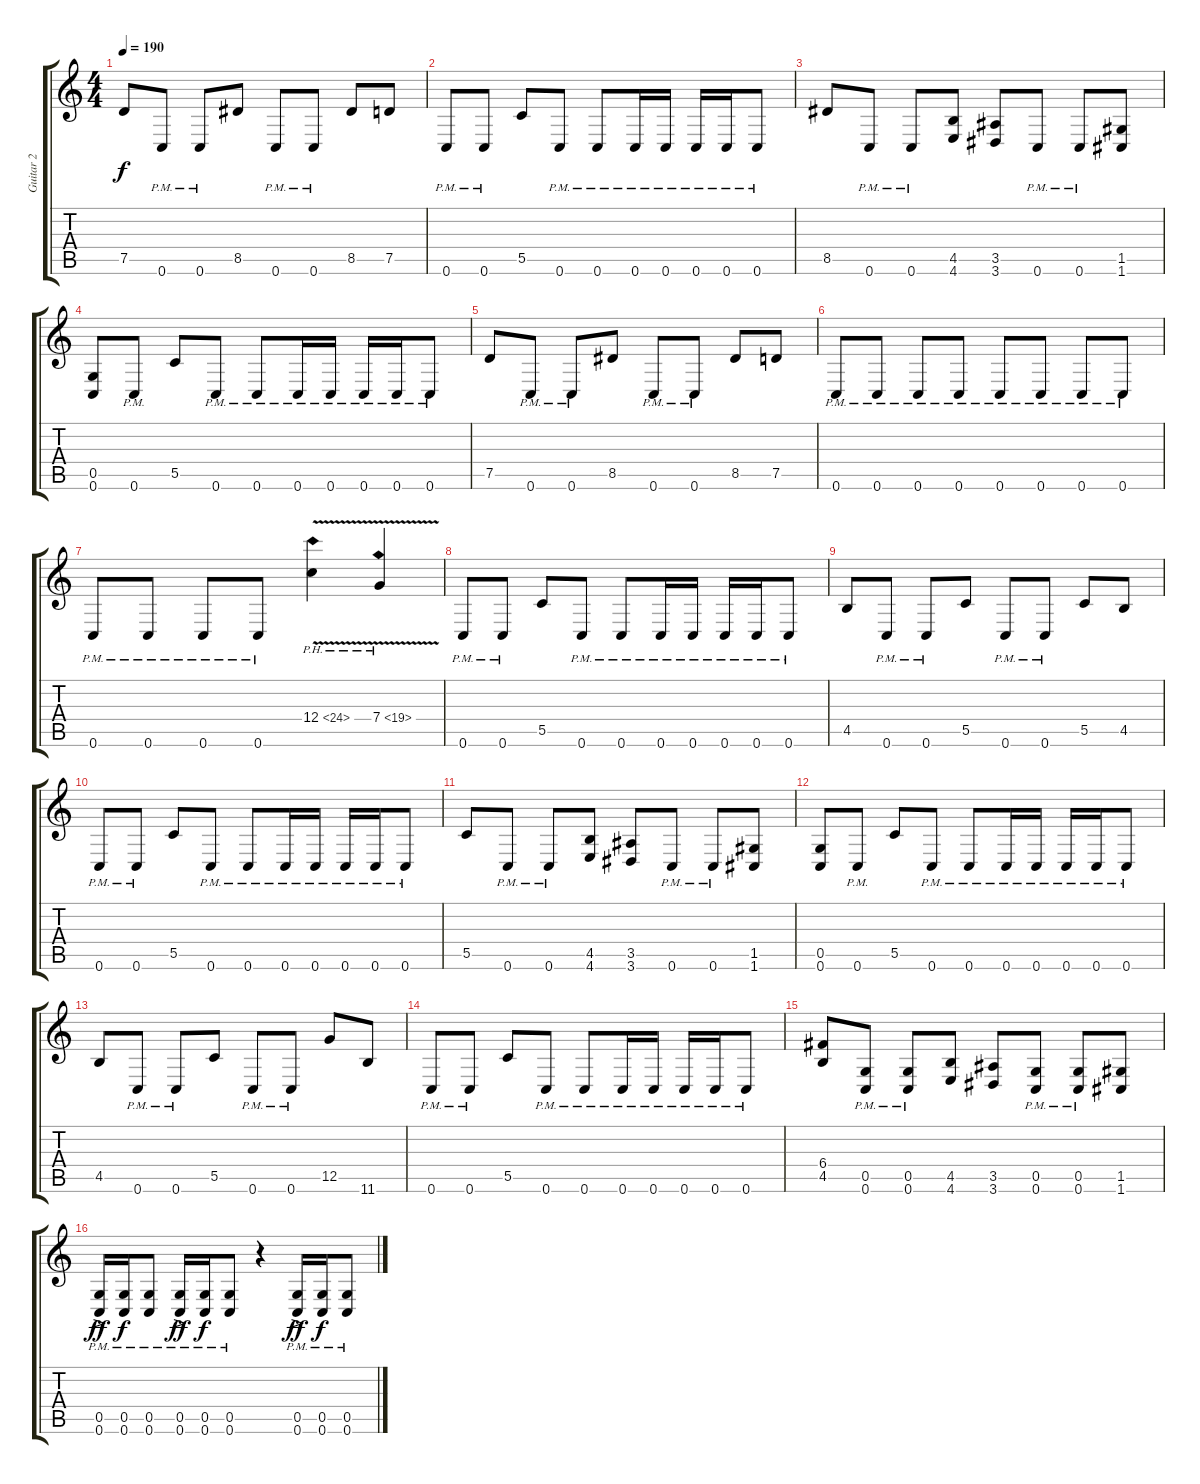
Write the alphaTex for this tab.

\track ("Guitar 2" "Guitar 2") {instrument distortionguitar}
\staff {score tabs}
\tuning (D4 A3 F3 C3 G2 C2) {hide}
\ts (4 4)
\tempo 190
\clef g2
\ks c
7.5.8{dy f} 0.6{pm}.8 0.6{pm}.8 8.5.8 0.6{pm}.8 0.6{pm}.8 8.5.8 7.5.8 |
0.6{pm}.8 0.6{pm}.8 5.5.8 0.6{pm}.8 0.6{pm}.8 0.6{pm}.16 0.6{pm}.16 0.6{pm}.16 0.6{pm}.16 0.6{pm}.8 |
8.5.8 0.6{pm}.8 0.6{pm}.8 (4.5 4.6).8 (3.5 3.6).8 0.6{pm}.8 0.6{pm}.8 (1.5 1.6).8 |
(0.5 0.6).8 0.6{pm}.8 5.5.8 0.6{pm}.8 0.6{pm}.8 0.6{pm}.16 0.6{pm}.16 0.6{pm}.16 0.6{pm}.16 0.6{pm}.8 |
7.5.8 0.6{pm}.8 0.6{pm}.8 8.5.8 0.6{pm}.8 0.6{pm}.8 8.5.8 7.5.8 |
0.6{pm}.8 0.6{pm}.8 0.6{pm}.8 0.6{pm}.8 0.6{pm}.8 0.6{pm}.8 0.6{pm}.8 0.6{pm}.8 |
0.6{pm}.8 0.6{pm}.8 0.6{pm}.8 0.6{pm}.8 12.4{ph 12 v}.4 7.4{ph 12 v}.4 |
0.6{pm}.8 0.6{pm}.8 5.5.8 0.6{pm}.8 0.6{pm}.8 0.6{pm}.16 0.6{pm}.16 0.6{pm}.16 0.6{pm}.16 0.6{pm}.8 |
4.5.8 0.6{pm}.8 0.6{pm}.8 5.5.8 0.6{pm}.8 0.6{pm}.8 5.5.8 4.5.8 |
0.6{pm}.8 0.6{pm}.8 5.5.8 0.6{pm}.8 0.6{pm}.8 0.6{pm}.16 0.6{pm}.16 0.6{pm}.16 0.6{pm}.16 0.6{pm}.8 |
5.5.8 0.6{pm}.8 0.6{pm}.8 (4.5 4.6).8 (3.5 3.6).8 0.6{pm}.8 0.6{pm}.8 (1.5 1.6).8 |
(0.5 0.6).8 0.6{pm}.8 5.5.8 0.6{pm}.8 0.6{pm}.8 0.6{pm}.16 0.6{pm}.16 0.6{pm}.16 0.6{pm}.16 0.6{pm}.8 |
4.5.8 0.6{pm}.8 0.6{pm}.8 5.5.8 0.6{pm}.8 0.6{pm}.8 12.5.8 11.6.8 |
0.6{pm}.8 0.6{pm}.8 5.5.8 0.6{pm}.8 0.6{pm}.8 0.6{pm}.16 0.6{pm}.16 0.6{pm}.16 0.6{pm}.16 0.6{pm}.8 |
(6.4 4.5).8 (0.5{pm} 0.6{pm}).8 (0.5{pm} 0.6{pm}).8 (4.5 4.6).8 (3.5 3.6).8 (0.5{pm} 0.6{pm}).8 (0.5{pm} 0.6{pm}).8 (1.5 1.6).8 |
(0.5{pm} 0.6{ac pm}).16{dy ff} (0.5{pm} 0.6{pm}).16{dy f} (0.5{pm} 0.6{pm}).8 (0.5{pm} 0.6{ac pm}).16{dy ff} (0.5{pm} 0.6{pm}).16{dy f} (0.5{pm} 0.6{pm}).8 r.4 (0.5{pm} 0.6{ac pm}).16{dy ff} (0.5{pm} 0.6{pm}).16{dy f} (0.5{pm} 0.6{pm}).8
